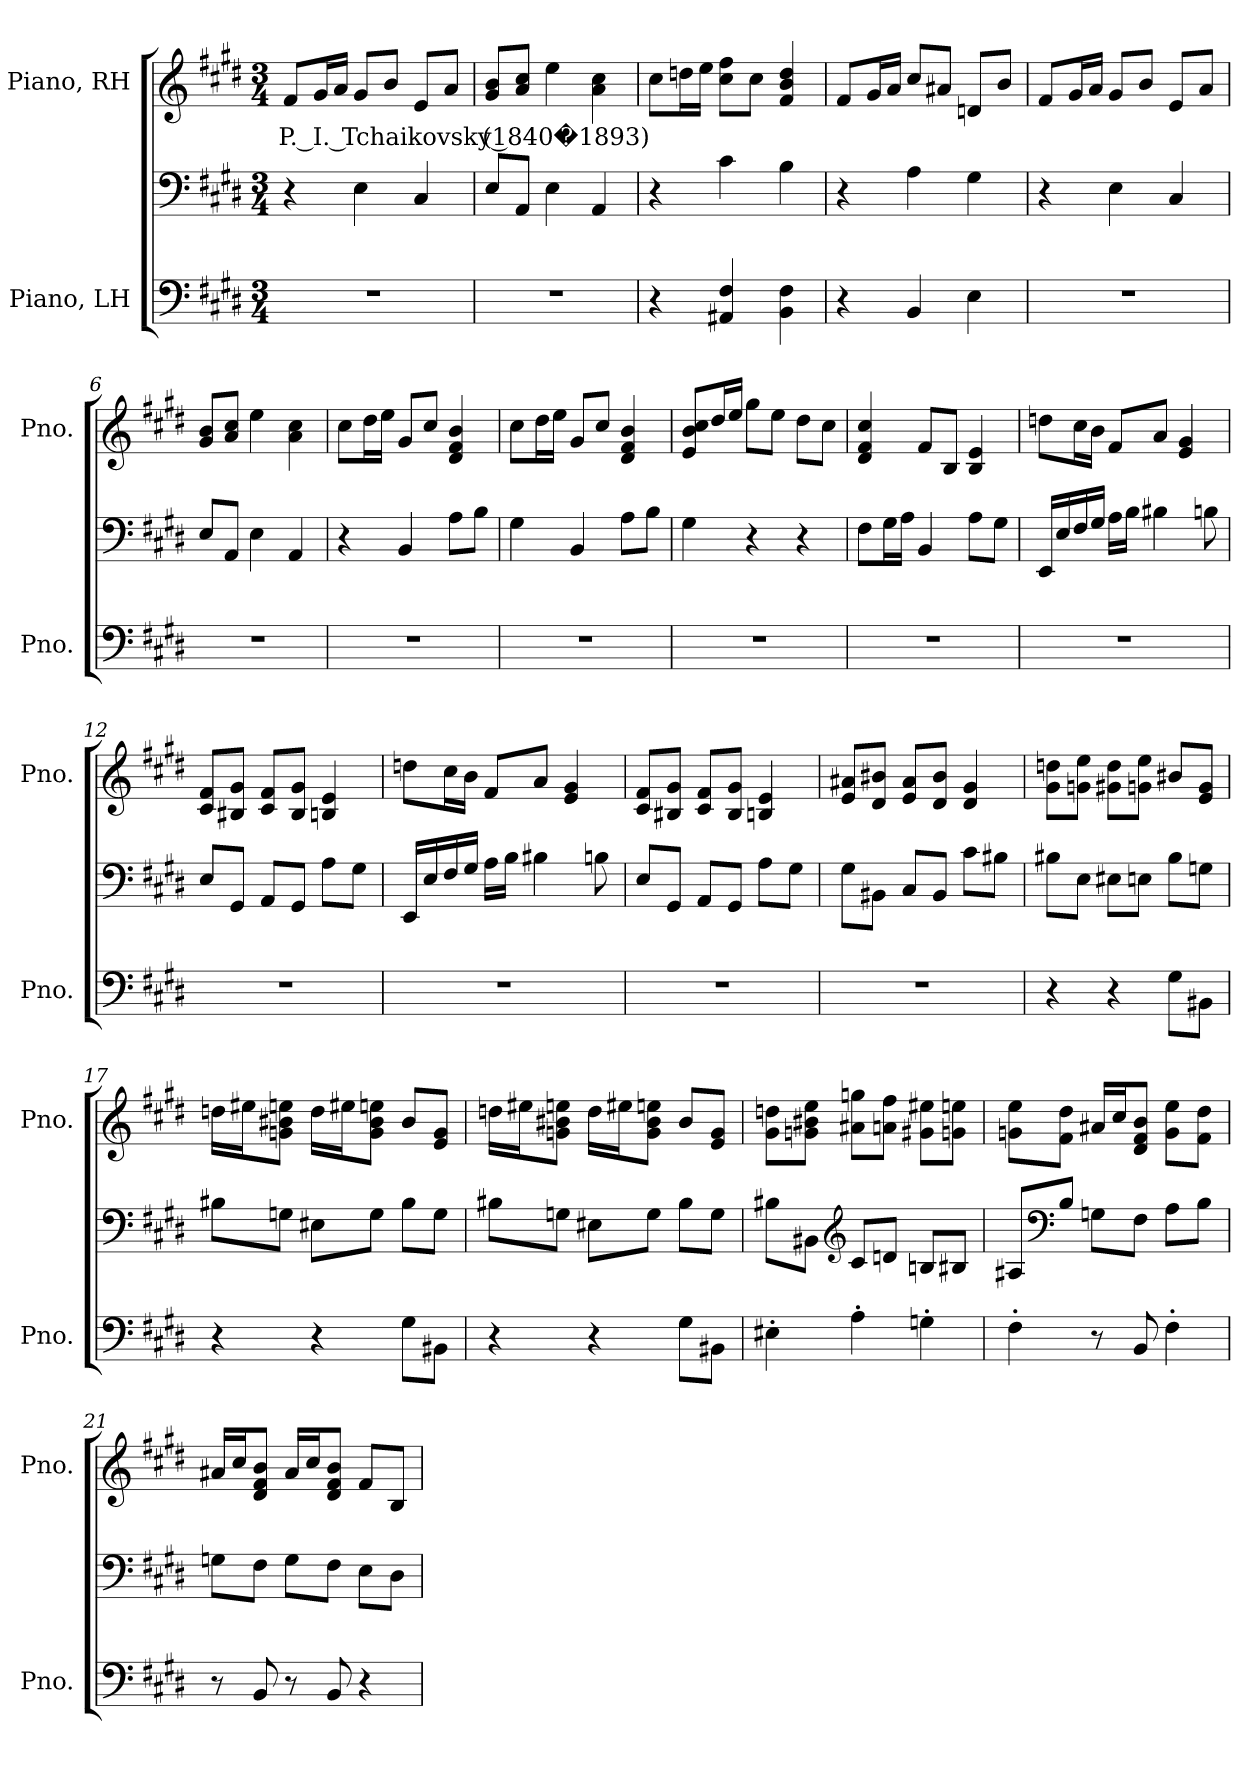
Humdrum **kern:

**kern	**kern	**kern	**text
*part2	*part2	*part1	*part1
*staff3	*staff2	*staff1	*staff1
*I"Piano, LH	*	*I"Piano, RH	*
*I'Pno.	*	*I'Pno.	*
*clefF4	*clefF4	*clefG2	*
*k[f#c#g#d#]	*k[f#c#g#d#]	*k[f#c#g#d#]	*
*M3/4	*M3/4	*M3/4	*
*MM72	*MM72	*MM72	*
=1	=1	=1	=1
!	!	!	!LO:LY:b
2.r	4r	8f#/L	P. I. Tchaikovsky (1840�1893)
.	.	16g#/L	.
.	.	16a/JJ	.
.	4E\	8g#/L	.
.	.	8b/J	.
.	4C#/	8e/L	.
.	.	8a/J	.
=2	=2	=2	=2
2.r	8E/L	8g#/ 8b/L	.
.	8AA/J	8a/ 8cc#/J	.
.	4E\	4ee\	.
.	4AA/	4a\ 4cc#\	.
=3	=3	=3	=3
4r	4r	8cc#\L	.
.	.	16ddn\L	.
.	.	16ee\JJ	.
4AA#X/ 4F#/	4c#\	8cc#\ 8ff#\L	.
.	.	8cc#\J	.
4BB\ 4F#\	4B\	4f#/ 4b/ 4dd/	.
!!LO:LB:g=z
=4	=4	=4	=4
4r	4r	8f#/L	.
.	.	16g#/L	.
.	.	16a/JJ	.
4BB/	4A\	8cc#/L	.
.	.	8a#X/J	.
4E\	4G#\	8dn/L	.
.	.	8b/J	.
=5	=5	=5	=5
2.r	4r	8f#/L	.
.	.	16g#/L	.
.	.	16a/JJ	.
.	4E\	8g#/L	.
.	.	8b/J	.
.	4C#/	8e/L	.
.	.	8a/J	.
=6	=6	=6	=6
2.r	8E/L	8g#/ 8b/L	.
.	8AA/J	8a/ 8cc#/J	.
.	4E\	4ee\	.
.	4AA/	4a\ 4cc#\	.
=7	=7	=7	=7
2.r	4r	8cc#\L	.
.	.	16dd#\L	.
.	.	16ee\JJ	.
.	4BB/	8g#/L	.
.	.	8cc#/J	.
.	8A\L	4d#/ 4f#/ 4b/	.
.	8B\J	.	.
=8	=8	=8	=8
2.r	4G#\	8cc#\L	.
.	.	16dd#\L	.
.	.	16ee\JJ	.
.	4BB/	8g#/L	.
.	.	8cc#/J	.
.	8A\L	4d#/ 4f#/ 4b/	.
.	8B\J	.	.
!!LO:LB:g=z
=9	=9	=9	=9
2.r	4G#\	8e/ 8b/ 8cc#/L	.
.	.	16dd#/L	.
.	.	16ee/JJ	.
.	4r	8gg#\L	.
.	.	8ee\J	.
.	4r	8dd#\L	.
.	.	8cc#\J	.
=10	=10	=10	=10
2.r	8F#\L	4d#/ 4f#/ 4cc#/	.
.	16G#\L	.	.
.	16A\JJ	.	.
.	4BB/	8f#/L	.
.	.	8B/J	.
.	8A\L	4B/ 4e/	.
.	8G#\J	.	.
=11	=11	=11	=11
2.r	16EE/LL	8ddn\L	.
.	16E/	.	.
.	16F#/	16cc#\L	.
.	16G#/JJ	16b\JJ	.
.	16A\LL	8f#/L	.
.	16B\JJ	.	.
.	4B#X\	8a/J	.
.	.	4e/ 4g#/	.
.	8Bn\	.	.
=12	=12	=12	=12
2.r	8E/L	8c#/ 8f#/L	.
.	8GG#/J	8B#X/ 8g#/J	.
.	8AA/L	8c#/ 8f#/L	.
.	8GG#/J	8B#/ 8g#/J	.
.	8A\L	4Bn/ 4e/	.
.	8G#\J	.	.
!!LO:LB:g=z
=13	=13	=13	=13
2.r	16EE/LL	8ddn\L	.
.	16E/	.	.
.	16F#/	16cc#\L	.
.	16G#/JJ	16b\JJ	.
.	16A\LL	8f#/L	.
.	16B\JJ	.	.
.	4B#X\	8a/J	.
.	.	4e/ 4g#/	.
.	8Bn\	.	.
=14	=14	=14	=14
2.r	8E/L	8c#/ 8f#/L	.
.	8GG#/J	8B#X/ 8g#/J	.
.	8AA/L	8c#/ 8f#/L	.
.	8GG#/J	8B#/ 8g#/J	.
.	8A\L	4Bn/ 4e/	.
.	8G#\J	.	.
=15	=15	=15	=15
2.r	8G#\L	8e/ 8a#X/L	.
.	8BB#X\J	8d#/ 8b#X/J	.
.	8C#/L	8e/ 8a#/L	.
.	8BB#/J	8d#/ 8b#/J	.
.	8c#\L	4d#/ 4g#/	.
.	8B#X\J	.	.
=16	=16	=16	=16
4r	8B#X\L	8g#\ 8ddn\L	.
.	8E\J	8gn\ 8ee\J	.
4r	8E#X\L	8g#X\ 8dd\L	.
.	8En\J	8gn\ 8ee\J	.
8G#\L	8B#\L	8b#X/L	.
8BB#X\J	8Gn\J	8e/ 8g/J	.
!!LO:PB:g=z
=17	=17	=17	=17
4r	8B#X\L	16ddn\LL	.
.	.	16ee#X\J	.
.	8Gn\J	8gn\ 8b#X\ 8een\J	.
4r	8E#X\L	16dd\LL	.
.	.	16ee#X\J	.
.	8G\J	8g\ 8b#\ 8een\J	.
8G#\L	8B#\L	8b#/L	.
8BB#X\J	8G\J	8e/ 8g/J	.
=18	=18	=18	=18
4r	8B#X\L	16ddn\LL	.
.	.	16ee#X\J	.
.	8Gn\J	8gn\ 8b#X\ 8een\J	.
4r	8E#X\L	16dd\LL	.
.	.	16ee#X\J	.
.	8G\J	8g\ 8b#\ 8een\J	.
8G#\L	8B#\L	8b#/L	.
8BB#X\J	8G\J	8e/ 8g/J	.
!!LO:LB:g=z
=19	=19	=19	=19
4E#X'\	8B#X\L	8g#\ 8ddn\L	.
.	8BB#X\J	8gn\ 8b#X\ 8ee\J	.
*	*clefG2	*	*
4A'\	8c#/L	8a#X\ 8ggn\L	.
.	8dn/J	8an\ 8ff#\J	.
4Gn'\	8Bn/L	8g#X\ 8ee#X\L	.
.	8B#X/J	8gn\ 8een\J	.
=20	=20	=20	=20
4F#'\	8A#X/L	8gn\ 8ee\L	.
*	*clefF4	*	*
.	8B/J	8f#\ 8dd#\J	.
8r	8Gn\L	16a#X/LL	.
.	.	16cc#/J	.
8BB/	8F#\J	8d#/ 8f#/ 8b/J	.
4F#'\	8A#\L	8g\ 8ee\L	.
.	8B\J	8f#\ 8dd#\J	.
=21	=21	=21	=21
8r	8Gn\L	16a#X/LL	.
.	.	16cc#/J	.
8BB/	8F#\J	8d#/ 8f#/ 8b/J	.
8r	8G\L	16a#/LL	.
.	.	16cc#/J	.
8BB/	8F#\J	8d#/ 8f#/ 8b/J	.
4r	8E\L	8f#/L	.
.	8D#\J	8B/J	.
=	=	=	=
*-	*-	*-	*-
